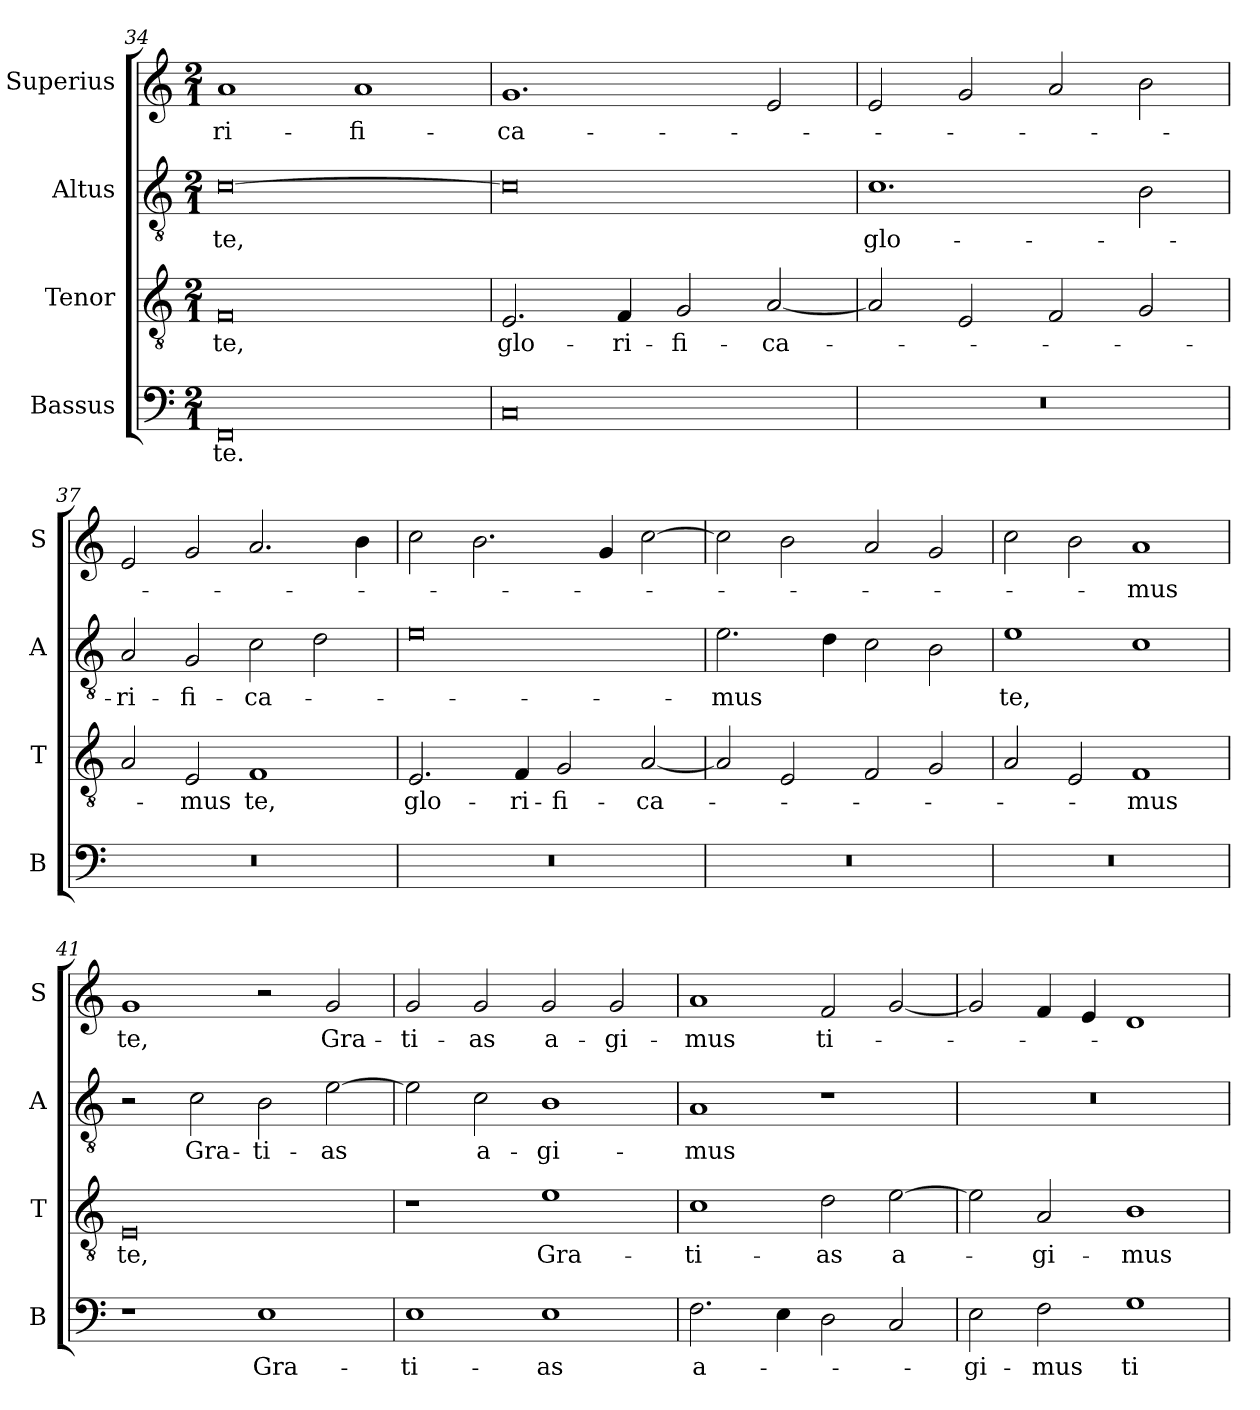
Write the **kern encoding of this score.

**kern	**text	**kern	**text	**kern	**text	**kern	**text
*part4	*part4	*part3	*part3	*part2	*part2	*part1	*part1
*staff4	*staff4	*staff3	*staff3	*staff2	*staff2	*staff1	*staff1
*I"Bassus	*	*I"Tenor	*	*I"Altus	*	*I"Superius	*
*I'B	*	*I'T	*	*I'A	*	*I'S	*
*clefF4	*	*clefGv2	*	*clefGv2	*	*clefG2	*
*k[]	*	*k[]	*	*k[]	*	*k[]	*
*M2/1	*	*M2/1	*	*M2/1	*	*M2/1	*
=34	=34	=34	=34	=34	=34	=34	=34
0FF	te.	0F	te,	[0c	te,	1a	-ri-
.	.	.	.	.	.	1a	-fi-
=35	=35	=35	=35	=35	=35	=35	=35
0C	.	2.E/	glo-	0c]	.	1.g	-ca-
.	.	4F/	-ri-	.	.	.	.
.	.	2G/	-fi-	.	.	.	.
.	.	[2A/	-ca-	.	.	2e/	.
=36	=36	=36	=36	=36	=36	=36	=36
0r	.	2A/]	.	1.c	glo-	2e/	.
.	.	2E/	.	.	.	2g/	.
.	.	2F/	.	.	.	2a/	.
.	.	2G/	.	2B\	.	2b\	.
=37	=37	=37	=37	=37	=37	=37	=37
0r	.	2A/	.	2A/	-ri-	2e/	.
.	.	2E/	-mus	2G/	-fi-	2g/	.
.	.	1F	te,	2c\	-ca-	2.a/	.
.	.	.	.	2d\	.	.	.
.	.	.	.	.	.	4b\	.
=38	=38	=38	=38	=38	=38	=38	=38
0r	.	2.E/	glo-	0e	.	2cc\	.
.	.	.	.	.	.	2.b\	.
.	.	4F/	-ri-	.	.	.	.
.	.	2G/	-fi-	.	.	.	.
.	.	.	.	.	.	4g/	.
.	.	[2A/	-ca-	.	.	[2cc\	.
=39	=39	=39	=39	=39	=39	=39	=39
0r	.	2A/]	.	2.e\	-mus	2cc\]	.
.	.	2E/	.	.	.	2b\	.
.	.	.	.	4d\	.	.	.
.	.	2F/	.	2c\	.	2a/	.
.	.	2G/	.	2B\	.	2g/	.
=40	=40	=40	=40	=40	=40	=40	=40
0r	.	2A/	.	1e	te,	2cc\	.
.	.	2E/	.	.	.	2b\	.
.	.	1F	-mus	1c	.	1a	-mus
=41	=41	=41	=41	=41	=41	=41	=41
1r	.	0E	te,	2r	.	1g	te,
.	.	.	.	2c\	Gra-	.	.
1E	Gra-	.	.	2B\	-ti-	2r	.
.	.	.	.	[2e\	-as	2g/	Gra-
=42	=42	=42	=42	=42	=42	=42	=42
1E	-ti-	1r	.	2e\]	.	2g/	-ti-
.	.	.	.	2c\	a-	2g/	-as
1E	-as	1e	Gra-	1B	-gi-	2g/	a-
.	.	.	.	.	.	2g/	-gi-
=43	=43	=43	=43	=43	=43	=43	=43
2.F\	a-	1c	-ti-	1A	-mus	1a	-mus
4E\	.	.	.	.	.	.	.
2D\	.	2d\	-as	1r	.	2f/	ti-
2C/	.	[2e\	a-	.	.	[2g/	.
=44	=44	=44	=44	=44	=44	=44	=44
2E\	-gi-	2e\]	.	0r	.	2g/]	.
2F\	-mus	2A/	-gi-	.	.	4f/	.
.	.	.	.	.	.	4e/	.
1G	ti-	1B	-mus	.	.	1d	.
=	=	=	=	=	=	=	=
*-	*-	*-	*-	*-	*-	*-	*-
